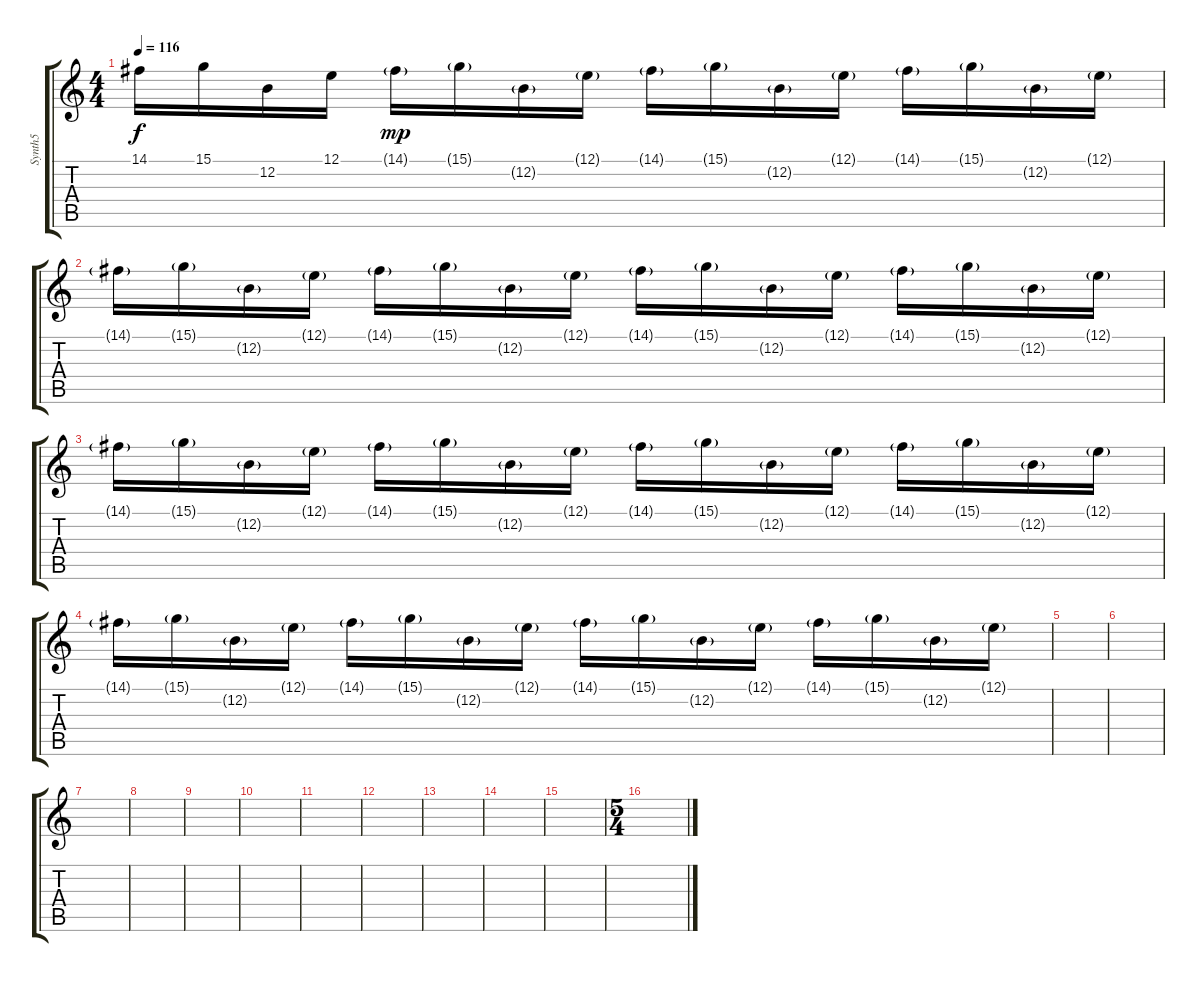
\track ("Synth5" "Synth5") {instrument fx3crystal}
\staff {score tabs}
\tuning (E4 B3 G3 D3 A2 E2) {hide}
\ts (4 4)
\tempo 116
\clef g2
\ks c
14.1.16{dy f} 15.1.16 12.2.16 12.1.16 14.1{g}.16{dy mp} 15.1{g}.16 12.2{g}.16 12.1{g}.16 14.1{g}.16 15.1{g}.16 12.2{g}.16 12.1{g}.16 14.1{g}.16 15.1{g}.16 12.2{g}.16 12.1{g}.16 |
14.1{g}.16 15.1{g}.16 12.2{g}.16 12.1{g}.16 14.1{g}.16 15.1{g}.16 12.2{g}.16 12.1{g}.16 14.1{g}.16 15.1{g}.16 12.2{g}.16 12.1{g}.16 14.1{g}.16 15.1{g}.16 12.2{g}.16 12.1{g}.16 |
14.1{g}.16{volume 2} 15.1{g}.16 12.2{g}.16 12.1{g}.16 14.1{g}.16 15.1{g}.16 12.2{g}.16 12.1{g}.16 14.1{g}.16 15.1{g}.16 12.2{g}.16 12.1{g}.16 14.1{g}.16 15.1{g}.16 12.2{g}.16 12.1{g}.16 |
14.1{g}.16 15.1{g}.16 12.2{g}.16 12.1{g}.16 14.1{g}.16 15.1{g}.16 12.2{g}.16 12.1{g}.16 14.1{g}.16 15.1{g}.16 12.2{g}.16 12.1{g}.16 14.1{g}.16 15.1{g}.16 12.2{g}.16 12.1{g}.16 |
|
|
|
|
|
|
|
|
|
|
|
\ts (5 4)
